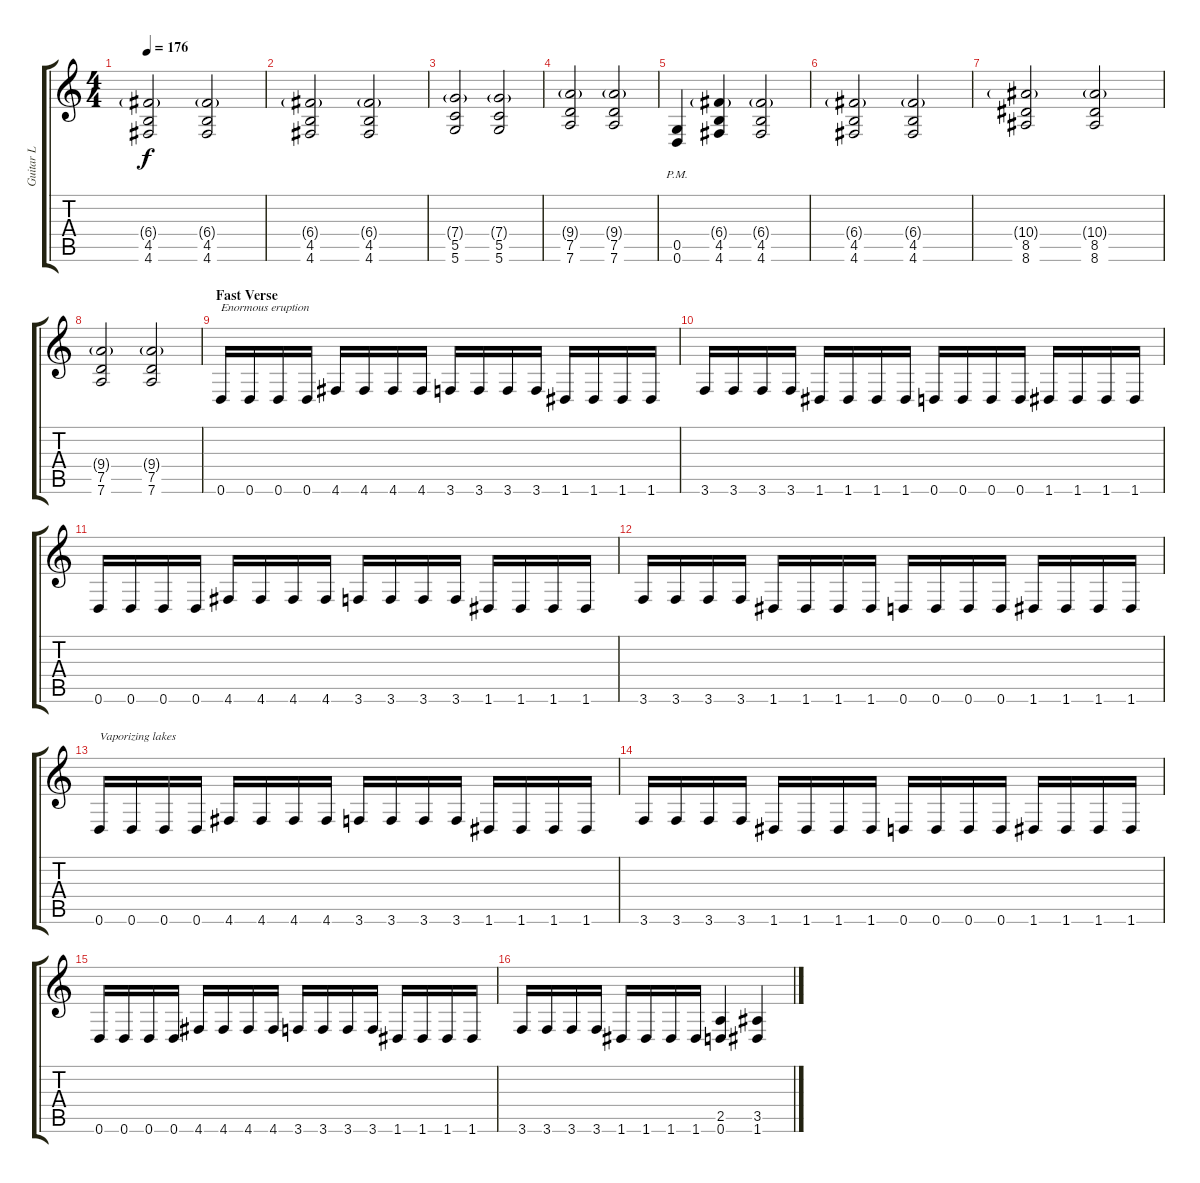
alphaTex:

\track ("Guitar L" "Guitar L") {instrument distortionguitar}
\staff {score tabs}
\tuning (D4 A3 F3 C3 G2 D2) {hide}
\ts (4 4)
\tempo 176
\clef g2
\ks c
(6.4{g} 4.5 4.6).2{dy f} (6.4{g} 4.5 4.6).2 |
(6.4{g} 4.5 4.6).2 (6.4{g} 4.5 4.6).2 |
(7.4{g} 5.5 5.6).2 (7.4{g} 5.5 5.6).2 |
(9.4{g} 7.5 7.6).2 (9.4{g} 7.5 7.6).2 |
(0.5{pm} 0.6{pm}).4 (6.4{g} 4.5 4.6).4 (6.4{g} 4.5 4.6).2 |
(6.4{g} 4.5 4.6).2 (6.4{g} 4.5 4.6).2 |
(10.4{g} 8.5 8.6).2 (10.4{g} 8.5 8.6).2 |
(9.4{g} 7.5 7.6).2 (9.4{g} 7.5 7.6).2 |
\section ("" "Fast Verse")
0.6.16{txt "Enormous eruption"} 0.6.16 0.6.16 0.6.16 4.6.16 4.6.16 4.6.16 4.6.16 3.6.16 3.6.16 3.6.16 3.6.16 1.6.16 1.6.16 1.6.16 1.6.16 |
3.6.16 3.6.16 3.6.16 3.6.16 1.6.16 1.6.16 1.6.16 1.6.16 0.6.16 0.6.16 0.6.16 0.6.16 1.6.16 1.6.16 1.6.16 1.6.16 |
0.6.16 0.6.16 0.6.16 0.6.16 4.6.16 4.6.16 4.6.16 4.6.16 3.6.16 3.6.16 3.6.16 3.6.16 1.6.16 1.6.16 1.6.16 1.6.16 |
3.6.16 3.6.16 3.6.16 3.6.16 1.6.16 1.6.16 1.6.16 1.6.16 0.6.16 0.6.16 0.6.16 0.6.16 1.6.16 1.6.16 1.6.16 1.6.16 |
0.6.16{txt "Vaporizing lakes"} 0.6.16 0.6.16 0.6.16 4.6.16 4.6.16 4.6.16 4.6.16 3.6.16 3.6.16 3.6.16 3.6.16 1.6.16 1.6.16 1.6.16 1.6.16 |
3.6.16 3.6.16 3.6.16 3.6.16 1.6.16 1.6.16 1.6.16 1.6.16 0.6.16 0.6.16 0.6.16 0.6.16 1.6.16 1.6.16 1.6.16 1.6.16 |
0.6.16 0.6.16 0.6.16 0.6.16 4.6.16 4.6.16 4.6.16 4.6.16 3.6.16 3.6.16 3.6.16 3.6.16 1.6.16 1.6.16 1.6.16 1.6.16 |
3.6.16 3.6.16 3.6.16 3.6.16 1.6.16 1.6.16 1.6.16 1.6.16 (2.5 0.6).4 (3.5 1.6).4
